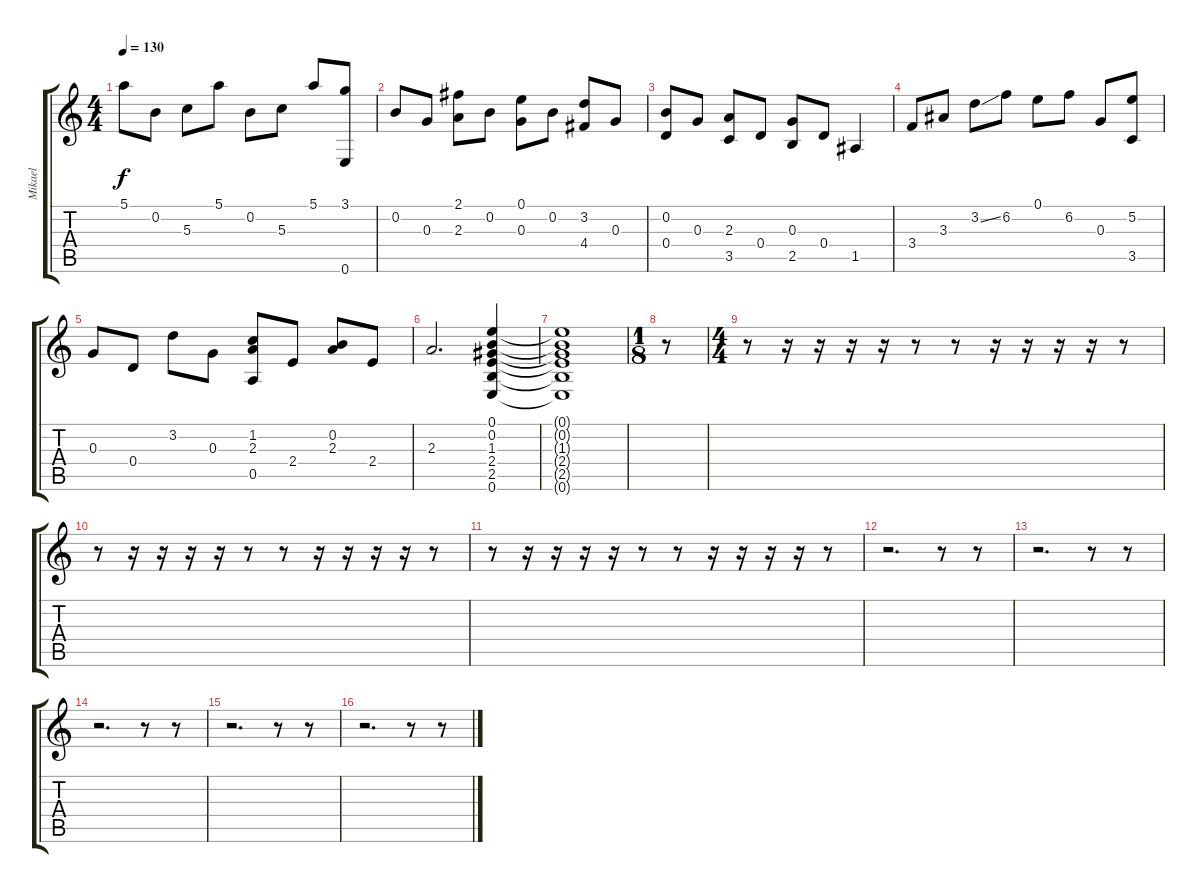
\track ("Mikael" "Mikael") {instrument electricguitarjazz}
\staff {score tabs}
\tuning (E4 B3 G3 D3 A2 E2) {hide}
\ts (4 4)
\tempo 130
\clef g2
\ks c
5.1.8{dy f} 0.2.8 5.3.8 5.1.8 0.2.8 5.3.8 5.1.8 (3.1 0.6).8 |
0.2.8 0.3.8 (2.1 2.3).8 0.2.8 (0.1 0.3).8 0.2.8 (3.2 4.4).8 0.3.8 |
(0.2 0.4).8 0.3.8 (2.3 3.5).8 0.4.8 (0.3 2.5).8 0.4.8 1.5.4 |
3.4.8 3.3.8 3.2{ss}.8 6.2.8 0.1.8 6.2.8 0.3.8 (5.2 3.5).8 |
0.3.8 0.4.8 3.2.8 0.3.8 (1.2 2.3 0.5).8 2.4.8 (0.2 2.3).8 2.4.8 |
2.3.2{d} (0.1 0.2 1.3 2.4 2.5 0.6).4 |
(0.1{t} 0.2{t} 1.3{t} 2.4{t} 2.5{t} 0.6{t}).1 |
\ts (1 8)
r.8 |
\ts (4 4)
r.8 r.16 r.16 r.16 r.16 r.8 r.8 r.16 r.16 r.16 r.16 r.8 |
r.8 r.16 r.16 r.16 r.16 r.8 r.8 r.16 r.16 r.16 r.16 r.8 |
r.8 r.16 r.16 r.16 r.16 r.8 r.8 r.16 r.16 r.16 r.16 r.8 |
r.2{d} r.8 r.8 |
r.2{d} r.8 r.8 |
r.2{d} r.8 r.8 |
r.2{d} r.8 r.8 |
r.2{d} r.8 r.8
